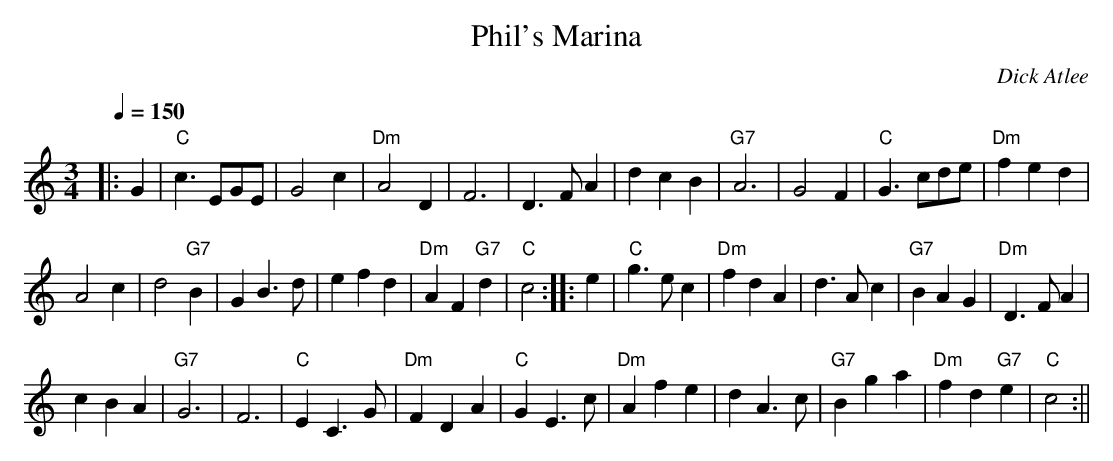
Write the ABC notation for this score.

X:1
T:Phil's Marina
M:3/4
L:1/8
Q:1/4=150
C:Dick Atlee
K:C
|: G2 | "C" c3 EGE | G4 c2 | "Dm" A4 D2 | F6 |
D3 F A2 | d2 c2 B2 | "G7" A6 | G4 F2 |
"C" G3 cde | "Dm" f2 e2 d2 | !
A4 c2 | d4 "G7" B2 | G2 B3 d | e2 f2 d2 |
"Dm" A2 F2 "G7" d2 | "C" c4 :||: e2 | "C" g3 e c2 |
"Dm" f2 d2 A2 | d3 A c2 | "G7" B2 A2 G2 | "Dm" D3 F A2 | !
c2 B2 A2 | "G7" G6 | F6 | "C" E2 C3 G | "Dm" F2 D2 A2 |
"C" G2 E3 c | "Dm" A2 f2 e2 | d2 A3 c | "G7" B2 g2 a2 |
"Dm" f2 d2 "G7" e2 | "C" c4 :||
